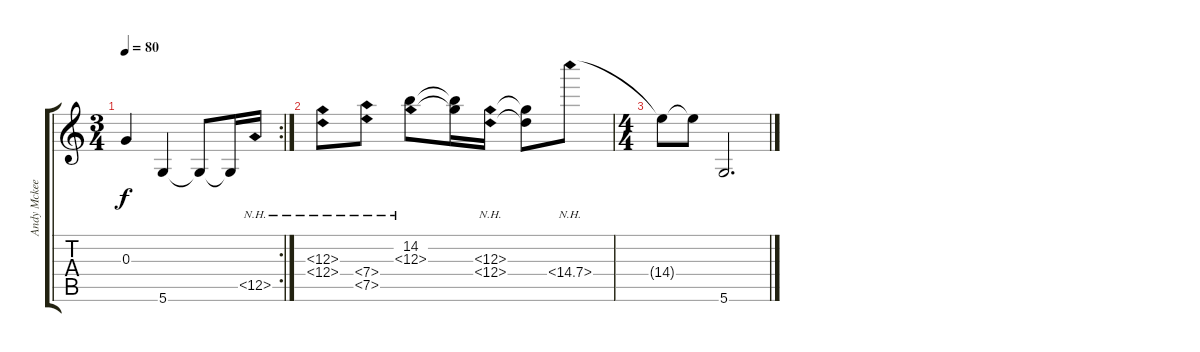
\track ("Andy Mckee" "Andy Mckee") {instrument acousticguitarnylon}
\staff {score tabs}
\tuning (D4 A3 G3 D3 A2 D2) {hide}
\rc 2
\ts (3 4)
\tempo 80
\clef g2
\ks c
0.3.4{dy f} 5.6.4 5.6{t}.8 5.6{t}.16 12.5{nh}.16 |
(12.3{nh} 12.4{nh}).8 (7.4{nh} 7.5{nh}).8 (14.2 12.3{nh}).8 (14.2{t} 12.3{t}).16 (12.3{nh} 12.4{nh}).16 (12.3{t} 12.4{t}).8 14.4{nh}.8 |
\ts (4 4)
14.4{t}.8 14.4{t}.8 5.6.2{d}
